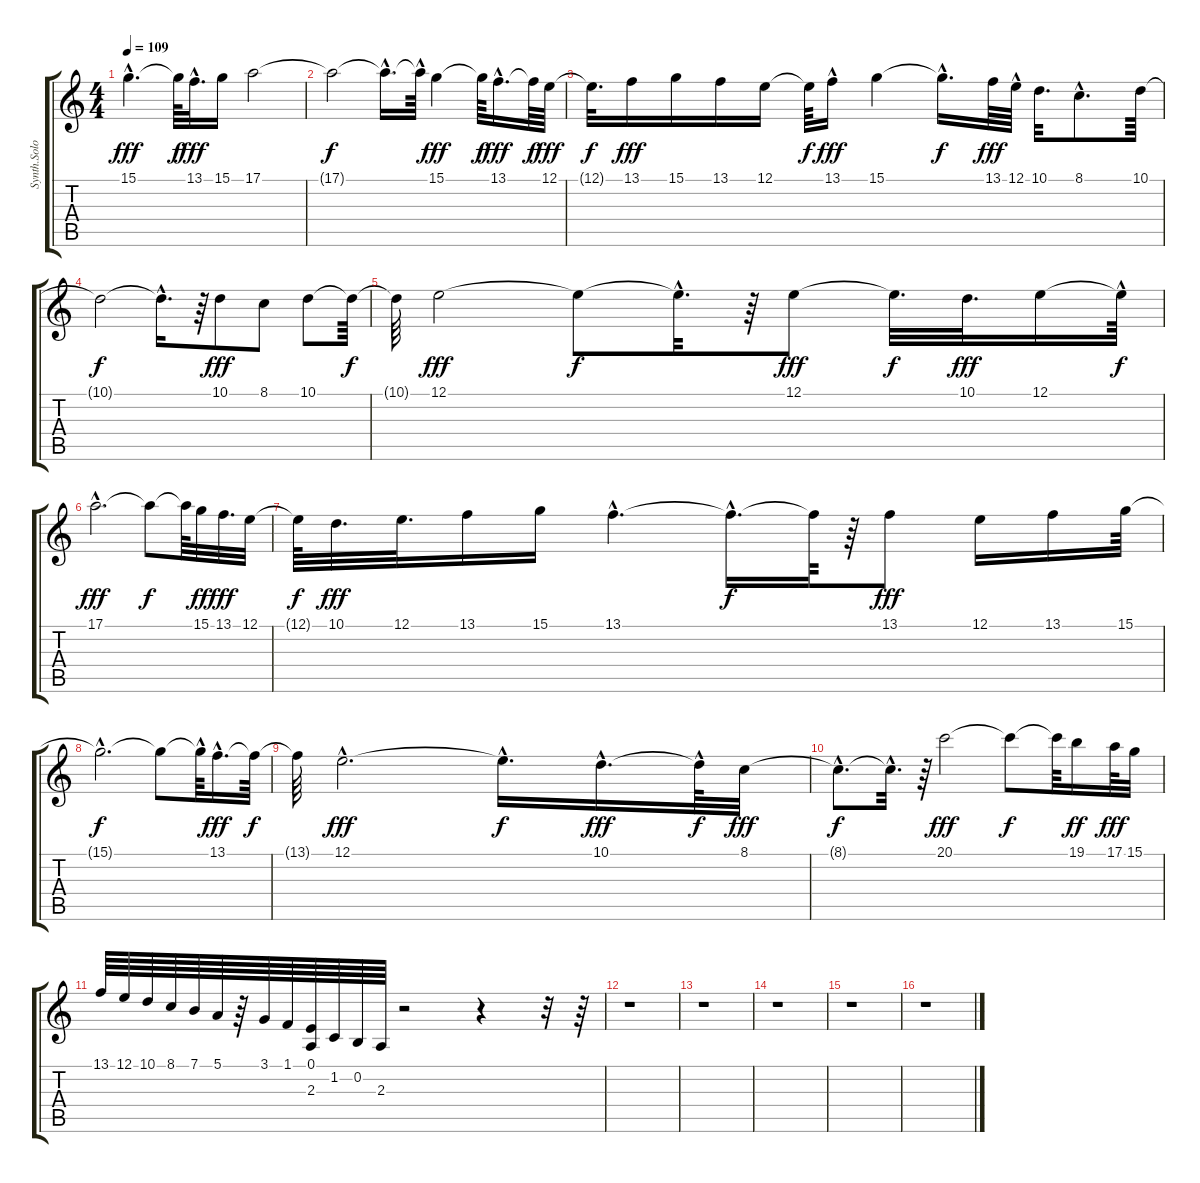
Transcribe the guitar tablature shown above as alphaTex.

\track ("Synth.Solo" "Synth.Solo") {instrument drawbarorgan}
\staff {score tabs}
\tuning (E4 B3 G3 D3 A2 E2) {hide}
\ts (4 4)
\tempo 109
\clef g2
\ks c
15.1{hac}.4{d dy fff} 15.1{t}.64{dy f} 13.1{hac}.32{d dy fff} 15.1.16 17.1.2 |
17.1{t}.2{dy f} 17.1{hac t}.16{d} 17.1{hac t}.64 15.1.4{dy fff} 15.1{t}.64{dy f} 13.1{hac}.16{d dy fff} 13.1{t}.64{dy f} 12.1.64{dy fff} |
12.1{t}.32{d dy f} 13.1.16{dy fff} 15.1.16 13.1.16 12.1.16 12.1{t}.64{dy f} 13.1{hac}.16{dy fff} 15.1.4 15.1{hac t}.16{d dy f} 13.1.64{dy fff} 12.1{hac}.64 10.1.32{d} 8.1{hac}.8{d} 10.1.64 |
10.1{t}.2{dy f} 10.1{hac t}.16{d} r.64 10.1.8{dy fff} 8.1.8 10.1.8 10.1{t}.64{dy f} |
10.1{t}.64 12.1.2{dy fff} 12.1{t}.8{dy f} 12.1{hac t}.32{d} r.64 12.1.8{dy fff} 12.1{t}.32{d dy f} 10.1.32{d dy fff} 12.1.16 12.1{hac t}.64{dy f} |
17.1{hac}.2{d dy fff} 17.1{t}.8{dy f} 17.1{t}.64 15.1.32{dy ff} 13.1.32{d dy fff} 12.1.32 |
12.1{t}.64{dy f} 10.1.32{d dy fff} 12.1.32{d} 13.1.16 15.1.16 13.1{hac}.4{d} 13.1{hac t}.16{d dy f} 13.1{t}.64 r.64 13.1.8{dy fff} 12.1.16 13.1.16 15.1.64 |
15.1{hac t}.2{d dy f} 15.1{t}.8 15.1{hac t}.64 13.1{hac}.16{d dy fff} 13.1{t}.64{dy f} |
13.1{t}.64 12.1{hac}.2{d dy fff} 12.1{hac t}.16{d dy f} 10.1{hac}.16{d dy fff} 10.1{hac t}.64{dy f} 8.1.32{dy fff} |
8.1{hac t}.8{d dy f} 8.1{hac t}.32{d} r.64 20.1.2{dy fff} 20.1{t}.8{dy f} 20.1{t}.64 19.1.16{dy ff} 17.1.64{dy fff} 15.1.32 |
13.1.64 12.1.64 10.1.64 8.1.64 7.1.64 5.1.64 r.64 3.1.64 1.1.64 (0.1 2.3).64 1.2.64 0.2.64 2.3.64 r.2 r.4 r.32 r.64 |
r.1 |
r.1 |
r.1 |
r.1 |
r.1
